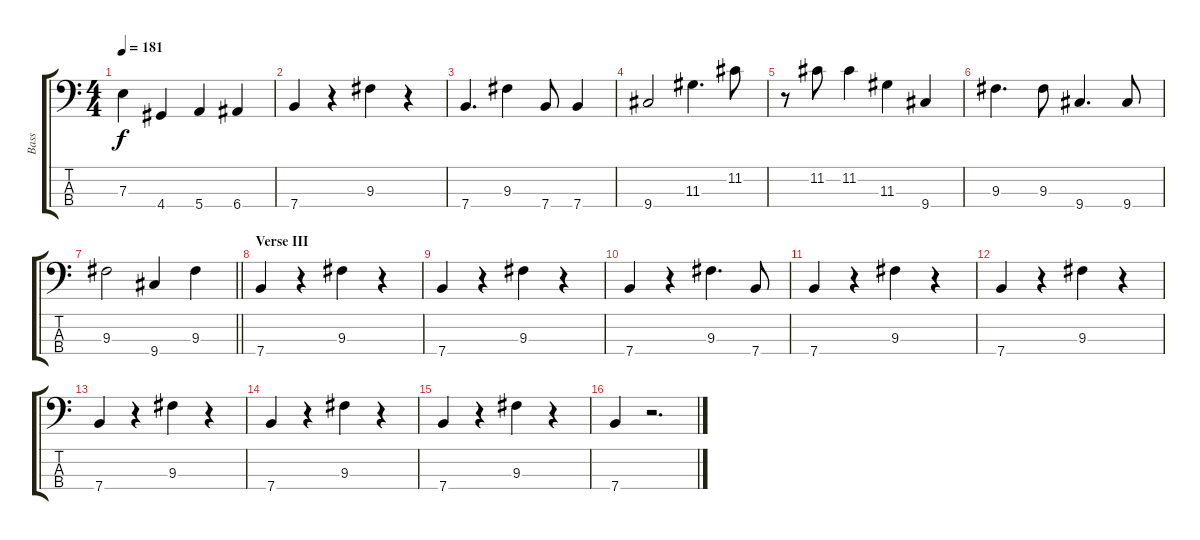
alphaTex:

\track ("Bass" "Bass") {instrument electricbassfinger}
\staff {score tabs}
\tuning (G2 D2 A1 E1) {hide}
\ts (4 4)
\tempo 181
\clef f4
\ks c
7.3.4{dy f} 4.4.4 5.4.4 6.4.4 |
7.4.4 r.4 9.3.4 r.4 |
7.4.4{d} 9.3.4 7.4.8 7.4.4 |
9.4.2 11.3.4{d} 11.2.8 |
r.8 11.2.8 11.2.4 11.3.4 9.4.4 |
9.3.4{d} 9.3.8 9.4.4{d} 9.4.8 |
\barLineRight lightlight
9.3.2 9.4.4 9.3.4 |
\section ("" "Verse III")
7.4.4 r.4 9.3.4 r.4 |
7.4.4 r.4 9.3.4 r.4 |
7.4.4 r.4 9.3.4{d} 7.4.8 |
7.4.4 r.4 9.3.4 r.4 |
7.4.4 r.4 9.3.4 r.4 |
7.4.4 r.4 9.3.4 r.4 |
7.4.4 r.4 9.3.4 r.4 |
7.4.4 r.4 9.3.4 r.4 |
7.4.4 r.2{d}
